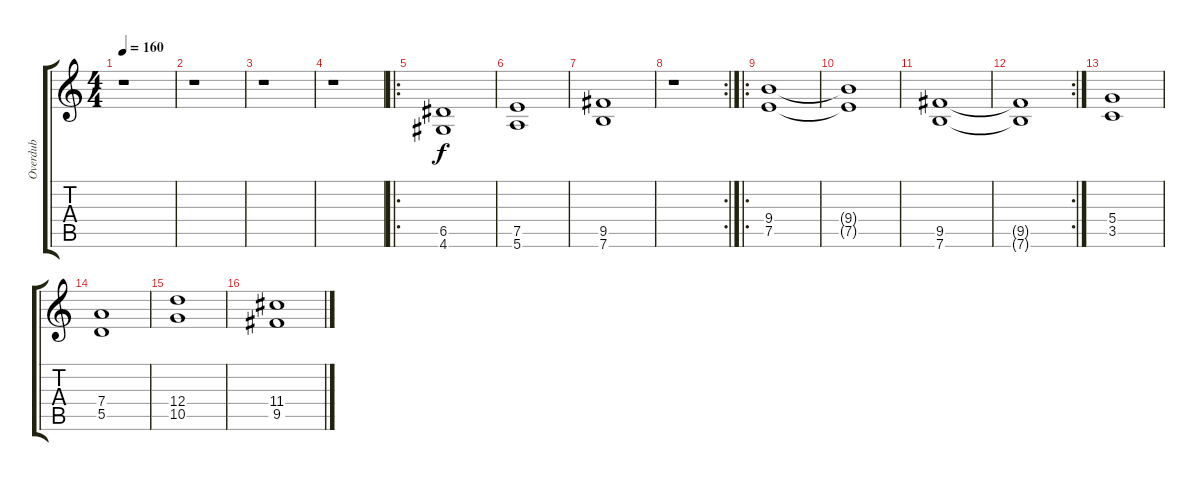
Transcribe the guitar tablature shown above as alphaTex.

\track ("Overdub" "Overdub") {instrument distortionguitar}
\staff {score tabs}
\tuning (E4 B3 G3 D3 A2 E2) {hide}
\ts (4 4)
\tempo 160
\clef g2
\ks c
r.1{dy f} |
r.1 |
r.1 |
r.1 |
\ro
(6.5 4.6).1 |
(7.5 5.6).1 |
(9.5 7.6).1 |
\rc 2
r.1 |
\ro
(9.4 7.5).1 |
(9.4{t} 7.5{t}).1 |
(9.5 7.6).1 |
\rc 2
(9.5{t} 7.6{t}).1 |
(5.4 3.5).1 |
(7.4 5.5).1 |
(12.4 10.5).1 |
(11.4 9.5).1
